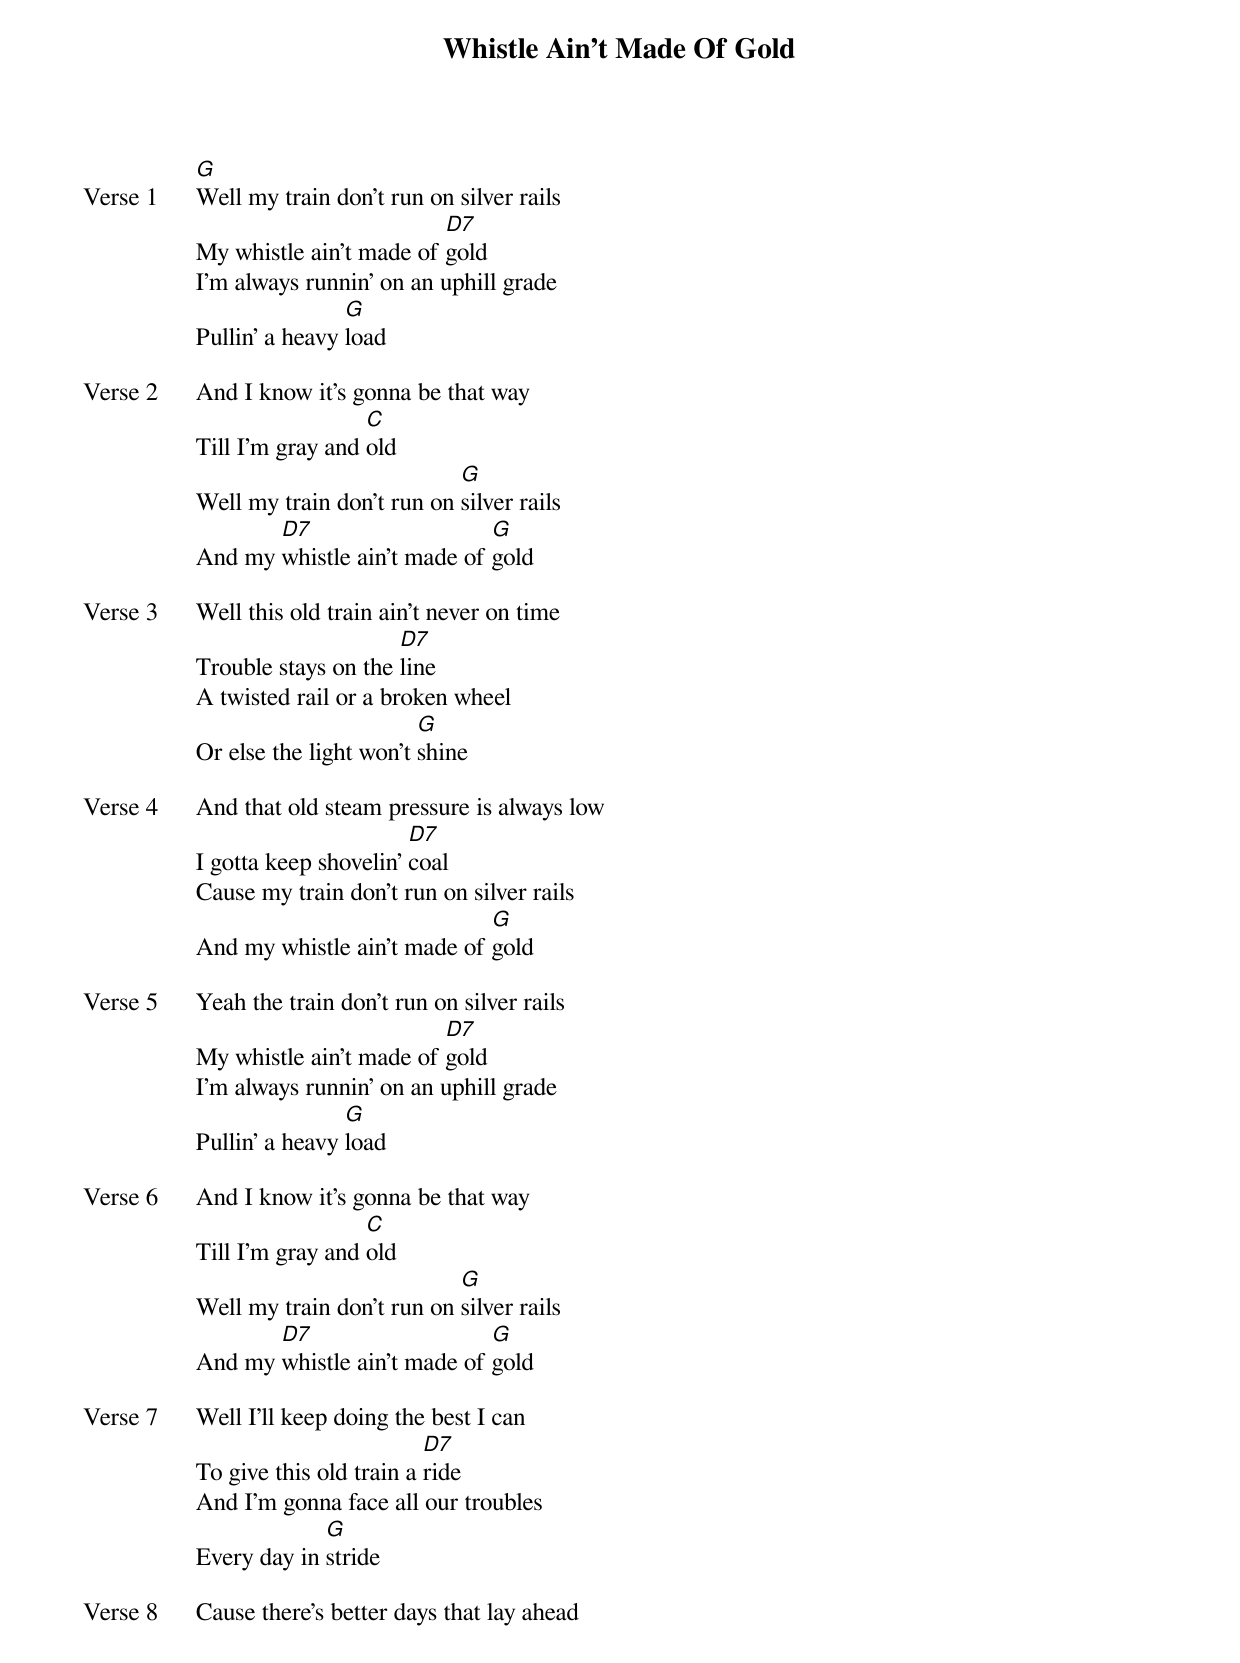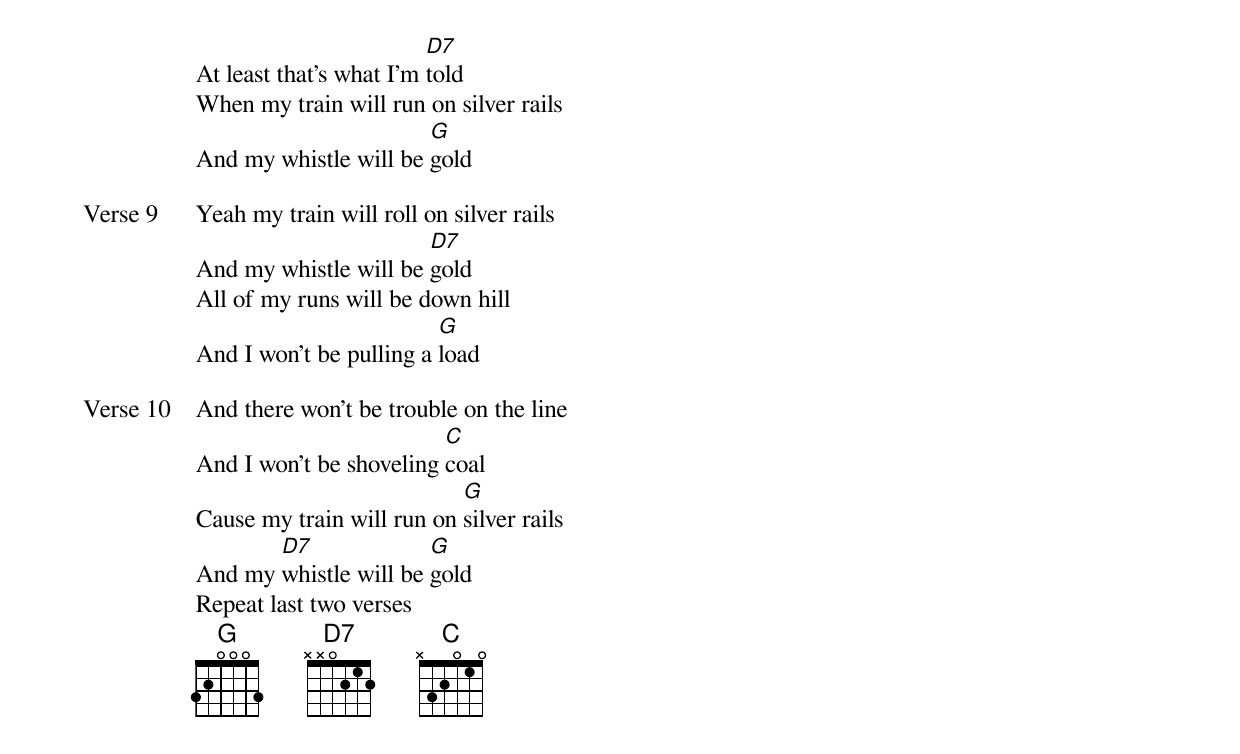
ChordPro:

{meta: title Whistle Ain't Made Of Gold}
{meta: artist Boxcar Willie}
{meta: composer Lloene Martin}
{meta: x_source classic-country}
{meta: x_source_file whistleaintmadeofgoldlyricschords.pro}
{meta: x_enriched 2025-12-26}

{start_of_verse: Verse 1}
[G]Well my train don't run on silver rails
My whistle ain't made of [D7]gold
I'm always runnin' on an uphill grade
Pullin' a heavy [G]load
{end_of_verse}

{start_of_verse: Verse 2}
And I know it's gonna be that way
Till I'm gray and [C]old
Well my train don't run on [G]silver rails
And my [D7]whistle ain't made of [G]gold
{end_of_verse}

{start_of_verse: Verse 3}
Well this old train ain't never on time
Trouble stays on the [D7]line
A twisted rail or a broken wheel
Or else the light won't [G]shine
{end_of_verse}

{start_of_verse: Verse 4}
And that old steam pressure is always low
I gotta keep shovelin' [D7]coal
Cause my train don't run on silver rails
And my whistle ain't made of [G]gold
{end_of_verse}

{start_of_verse: Verse 5}
Yeah the train don't run on silver rails
My whistle ain't made of [D7]gold
I'm always runnin' on an uphill grade
Pullin' a heavy [G]load
{end_of_verse}

{start_of_verse: Verse 6}
And I know it's gonna be that way
Till I'm gray and [C]old
Well my train don't run on [G]silver rails
And my [D7]whistle ain't made of [G]gold
{end_of_verse}

{start_of_verse: Verse 7}
Well I’ll keep doing the best I can
To give this old train a [D7]ride
And I’m gonna face all our troubles
Every day in [G]stride
{end_of_verse}

{start_of_verse: Verse 8}
Cause there’s better days that lay ahead
At least that’s what I’m [D7]told
When my train will run on silver rails
And my whistle will be [G]gold
{end_of_verse}

{start_of_verse: Verse 9}
Yeah my train will roll on silver rails
And my whistle will be [D7]gold
All of my runs will be down hill
And I won’t be pulling a [G]load
{end_of_verse}

{start_of_verse: Verse 10}
And there won’t be trouble on the line
And I won’t be shoveling [C]coal
Cause my train will run on [G]silver rails
And my [D7]whistle will be [G]gold
Repeat last two verses
{end_of_verse}
